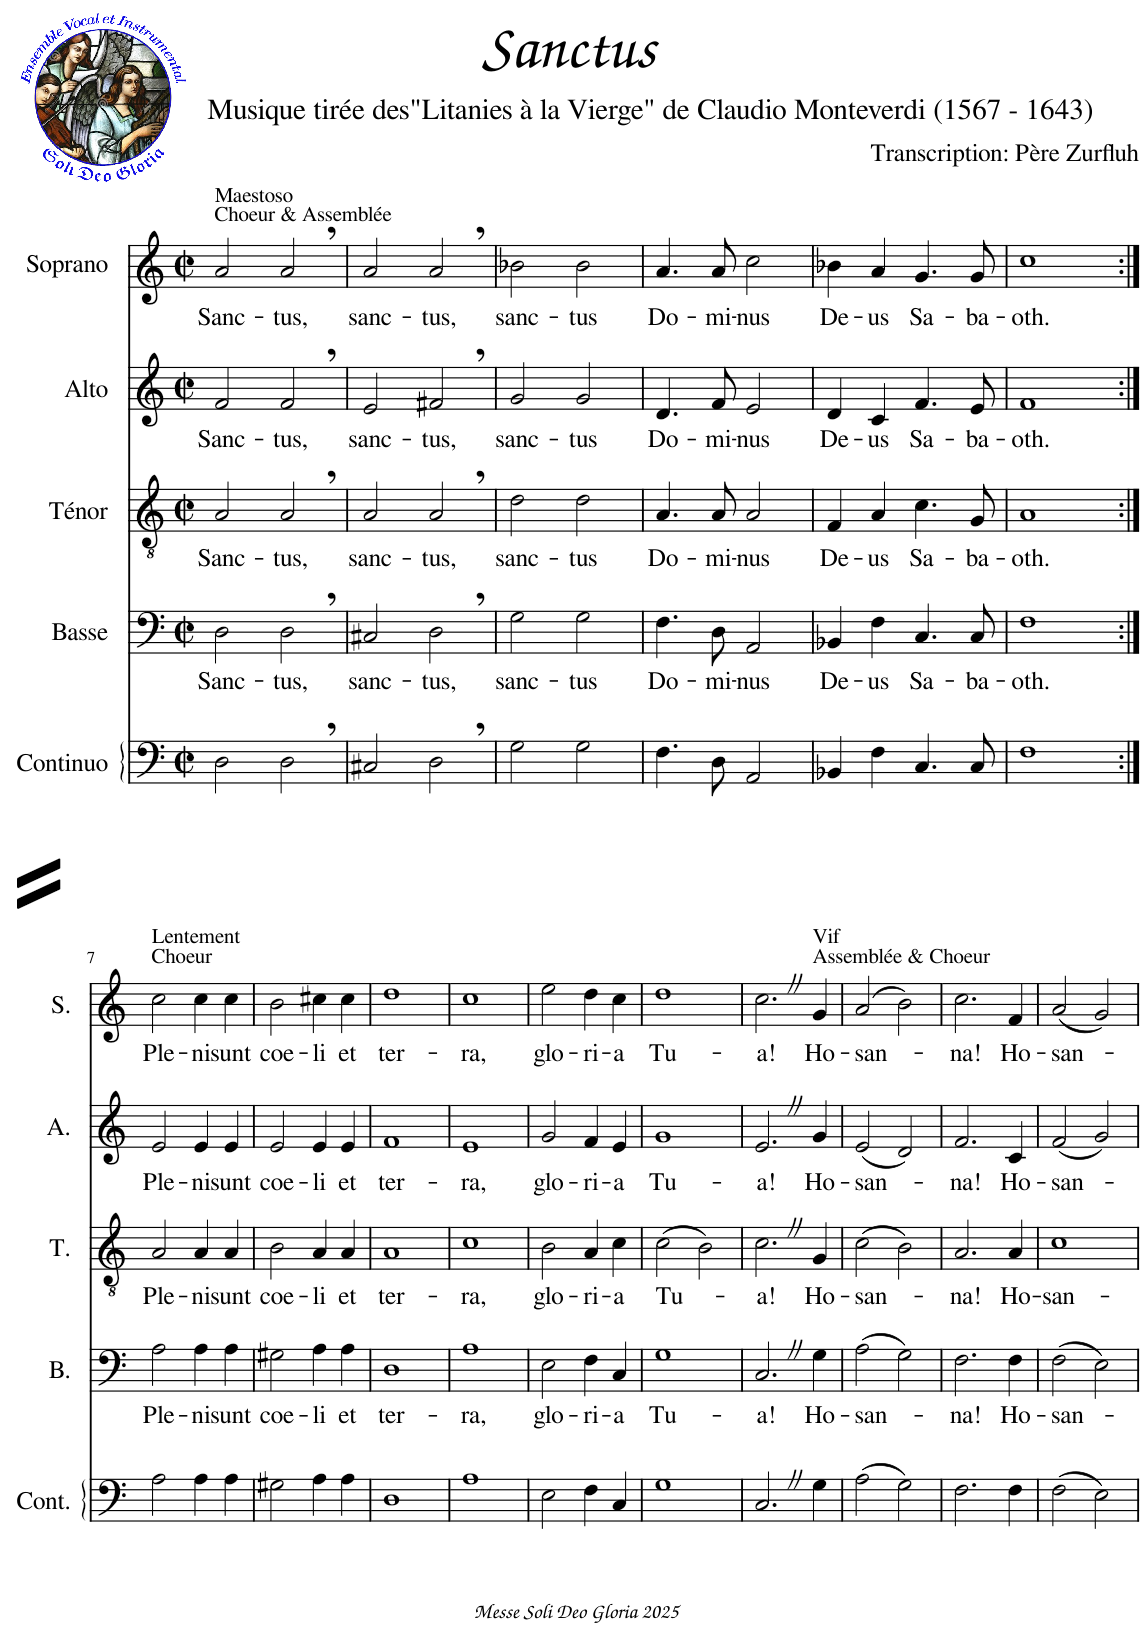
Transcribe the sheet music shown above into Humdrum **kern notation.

**kern	**kern	**text	**kern	**text	**kern	**text	**kern	**text
*part5	*part4	*part4	*part3	*part3	*part2	*part2	*part1	*part1
*staff5	*staff4	*staff4	*staff3	*staff3	*staff2	*staff2	*staff1	*staff1
*I"Continuo	*I"Basse	*	*I"Ténor	*	*I"Alto	*	*I"Soprano	*
*I'Cont.	*I'B.	*	*I'T.	*	*I'A.	*	*I'S.	*
*clefF4	*clefF4	*	*clefGv2	*	*clefG2	*	*clefG2	*
*k[]	*k[]	*	*k[]	*	*k[]	*	*k[]	*
*M2/2	*M2/2	*	*M2/2	*	*M2/2	*	*M2/2	*
*met(c|)	*met(c|)	*	*met(c|)	*	*met(c|)	*	*met(c|)	*
=1	=1	=1	=1	=1	=1	=1	=1	=1
!	!	!	!	!	!	!	!LO:TX:a:t=Choeur & Assemblée	!
!	!	!	!	!	!	!	!LO:TX:a:t=Maestoso	!
!	!	!LO:LY:b	!	!LO:LY:b	!	!LO:LY:b	!	!LO:LY:b
2D\	2D\	Sanc-	2A/	Sanc-	2f/	Sanc-	2a/	Sanc-
!	!	!LO:LY:b	!	!LO:LY:b	!	!LO:LY:b	!	!LO:LY:b
2D,\	2D,\	-tus,	2A,/	-tus,	2f,/	-tus,	2a,/	-tus,
=2	=2	=2	=2	=2	=2	=2	=2	=2
!	!	!LO:LY:b	!	!LO:LY:b	!	!LO:LY:b	!	!LO:LY:b
2C#X/	2C#X/	sanc-	2A/	sanc-	2e/	sanc-	2a/	sanc-
!	!	!LO:LY:b	!	!LO:LY:b	!	!LO:LY:b	!	!LO:LY:b
2D,\	2D,\	-tus,	2A,/	-tus,	2f#X,/	-tus,	2a,/	-tus,
=3	=3	=3	=3	=3	=3	=3	=3	=3
!	!	!LO:LY:b	!	!LO:LY:b	!	!LO:LY:b	!	!LO:LY:b
2G\	2G\	sanc-	2d\	sanc-	2g/	sanc-	2b-X\	sanc-
!	!	!LO:LY:b	!	!LO:LY:b	!	!LO:LY:b	!	!LO:LY:b
2G\	2G\	-tus	2d\	-tus	2g/	-tus	2b-\	-tus
=4	=4	=4	=4	=4	=4	=4	=4	=4
!	!	!LO:LY:b	!	!LO:LY:b	!	!LO:LY:b	!	!LO:LY:b
4.F\	4.F\	Do-	4.A/	Do-	4.d/	Do-	4.a/	Do-
!	!	!LO:LY:b	!	!LO:LY:b	!	!LO:LY:b	!	!LO:LY:b
8D\	8D\	-mi-	8A/	-mi-	8f/	-mi-	8a/	-mi-
!	!	!LO:LY:b	!	!LO:LY:b	!	!LO:LY:b	!	!LO:LY:b
2AA/	2AA/	-nus	2A/	-nus	2e/	-nus	2cc\	-nus
=5	=5	=5	=5	=5	=5	=5	=5	=5
!	!	!LO:LY:b	!	!LO:LY:b	!	!LO:LY:b	!	!LO:LY:b
4BB-X/	4BB-X/	De-	4F/	De-	4d/	De-	4b-X\	De-
!	!	!LO:LY:b	!	!LO:LY:b	!	!LO:LY:b	!	!LO:LY:b
4F\	4F\	-us	4A/	-us	4c/	-us	4a/	-us
!	!	!LO:LY:b	!	!LO:LY:b	!	!LO:LY:b	!	!LO:LY:b
4.C/	4.C/	Sa-	4.c\	Sa-	4.f/	Sa-	4.g/	Sa-
!	!	!LO:LY:b	!	!LO:LY:b	!	!LO:LY:b	!	!LO:LY:b
8C/	8C/	-ba-	8G/	-ba-	8e/	-ba-	8g/	-ba-
=6	=6	=6	=6	=6	=6	=6	=6	=6
!	!	!LO:LY:b	!	!LO:LY:b	!	!LO:LY:b	!	!LO:LY:b
1F	1F	-oth.	1A	-oth.	1f	-oth.	1cc	-oth.
!!LO:LB:g=z
=7:|!	=7:|!	=7:|!	=7:|!	=7:|!	=7:|!	=7:|!	=7:|!	=7:|!
!	!	!	!	!	!	!	!LO:TX:a:t=Choeur	!
!	!	!	!	!	!	!	!LO:TX:a:t=Lentement	!
!	!	!LO:LY:b	!	!LO:LY:b	!	!LO:LY:b	!	!LO:LY:b
2A\	2A\	Ple-	2A/	Ple-	2e/	Ple-	2cc\	Ple-
!	!	!LO:LY:b	!	!LO:LY:b	!	!LO:LY:b	!	!LO:LY:b
4A\	4A\	-ni	4A/	-ni	4e/	-ni	4cc\	-ni
!	!	!LO:LY:b	!	!LO:LY:b	!	!LO:LY:b	!	!LO:LY:b
4A\	4A\	sunt	4A/	sunt	4e/	sunt	4cc\	sunt
=8	=8	=8	=8	=8	=8	=8	=8	=8
!	!	!LO:LY:b	!	!LO:LY:b	!	!LO:LY:b	!	!LO:LY:b
2G#X\	2G#X\	coe-	2B\	coe-	2e/	coe-	2b\	coe-
!	!	!LO:LY:b	!	!LO:LY:b	!	!LO:LY:b	!	!LO:LY:b
4A\	4A\	-li	4A/	-li	4e/	-li	4cc#X\	-li
!	!	!LO:LY:b	!	!LO:LY:b	!	!LO:LY:b	!	!LO:LY:b
4A\	4A\	et	4A/	et	4e/	et	4cc#\	et
=9	=9	=9	=9	=9	=9	=9	=9	=9
!	!	!LO:LY:b	!	!LO:LY:b	!	!LO:LY:b	!	!LO:LY:b
1D	1D	ter-	1A	ter-	1f	ter-	1dd	ter-
=10	=10	=10	=10	=10	=10	=10	=10	=10
!	!	!LO:LY:b	!	!LO:LY:b	!	!LO:LY:b	!	!LO:LY:b
1A	1A	-ra,	1c	-ra,	1e	-ra,	1cc	-ra,
=11	=11	=11	=11	=11	=11	=11	=11	=11
!	!	!LO:LY:b	!	!LO:LY:b	!	!LO:LY:b	!	!LO:LY:b
2E\	2E\	glo-	2B\	glo-	2g/	glo-	2ee\	glo-
!	!	!LO:LY:b	!	!LO:LY:b	!	!LO:LY:b	!	!LO:LY:b
4F\	4F\	-ri-	4A/	-ri-	4f/	-ri-	4dd\	-ri-
!	!	!LO:LY:b	!	!LO:LY:b	!	!LO:LY:b	!	!LO:LY:b
4C/	4C/	-a	4c\	-a	4e/	-a	4cc\	-a
=12	=12	=12	=12	=12	=12	=12	=12	=12
!	!	!LO:LY:b	!	!LO:LY:b	!	!LO:LY:b	!	!LO:LY:b
1G	1G	Tu-	(2c\	Tu-	1g	Tu-	1dd	Tu-
.	.	.	2B\)	.	.	.	.	.
=13	=13	=13	=13	=13	=13	=13	=13	=13
!	!	!LO:LY:b	!	!LO:LY:b	!	!LO:LY:b	!	!LO:LY:b
2.CZ/	2.CZ/	-a!	2.cZ\	-a!	2.eZ/	-a!	2.ccZ\	-a!
!	!	!	!	!	!	!	!LO:TX:a:t=Assemblée & Choeur	!
!	!	!	!	!	!	!	!LO:TX:a:t=Vif	!
!	!	!LO:LY:b	!	!LO:LY:b	!	!LO:LY:b	!	!LO:LY:b
4G\	4G\	Ho-	4G/	Ho-	4g/	Ho-	4g/	Ho-
=14	=14	=14	=14	=14	=14	=14	=14	=14
!	!	!LO:LY:b	!	!LO:LY:b	!	!LO:LY:b	!	!LO:LY:b
(2A\	(2A\	-san-	(2c\	-san-	(2e/	-san-	(2a/	-san-
2G\)	2G\)	.	2B\)	.	2d/)	.	2b\)	.
=15	=15	=15	=15	=15	=15	=15	=15	=15
!	!	!LO:LY:b	!	!LO:LY:b	!	!LO:LY:b	!	!LO:LY:b
2.F\	2.F\	-na!	2.A/	-na!	2.f/	-na!	2.cc\	-na!
!	!	!LO:LY:b	!	!LO:LY:b	!	!LO:LY:b	!	!LO:LY:b
4F\	4F\	Ho-	4A/	Ho-	4c/	Ho-	4f/	Ho-
=16	=16	=16	=16	=16	=16	=16	=16	=16
!	!	!LO:LY:b	!	!LO:LY:b	!	!LO:LY:b	!	!LO:LY:b
(2F\	(2F\	-san-	1c	-san-	(2f/	-san-	(2a/	-san-
2E\)	2E\)	.	.	.	2g/)	.	2g/)	.
=	=	=	=	=	=	=	=	=
*-	*-	*-	*-	*-	*-	*-	*-	*-
